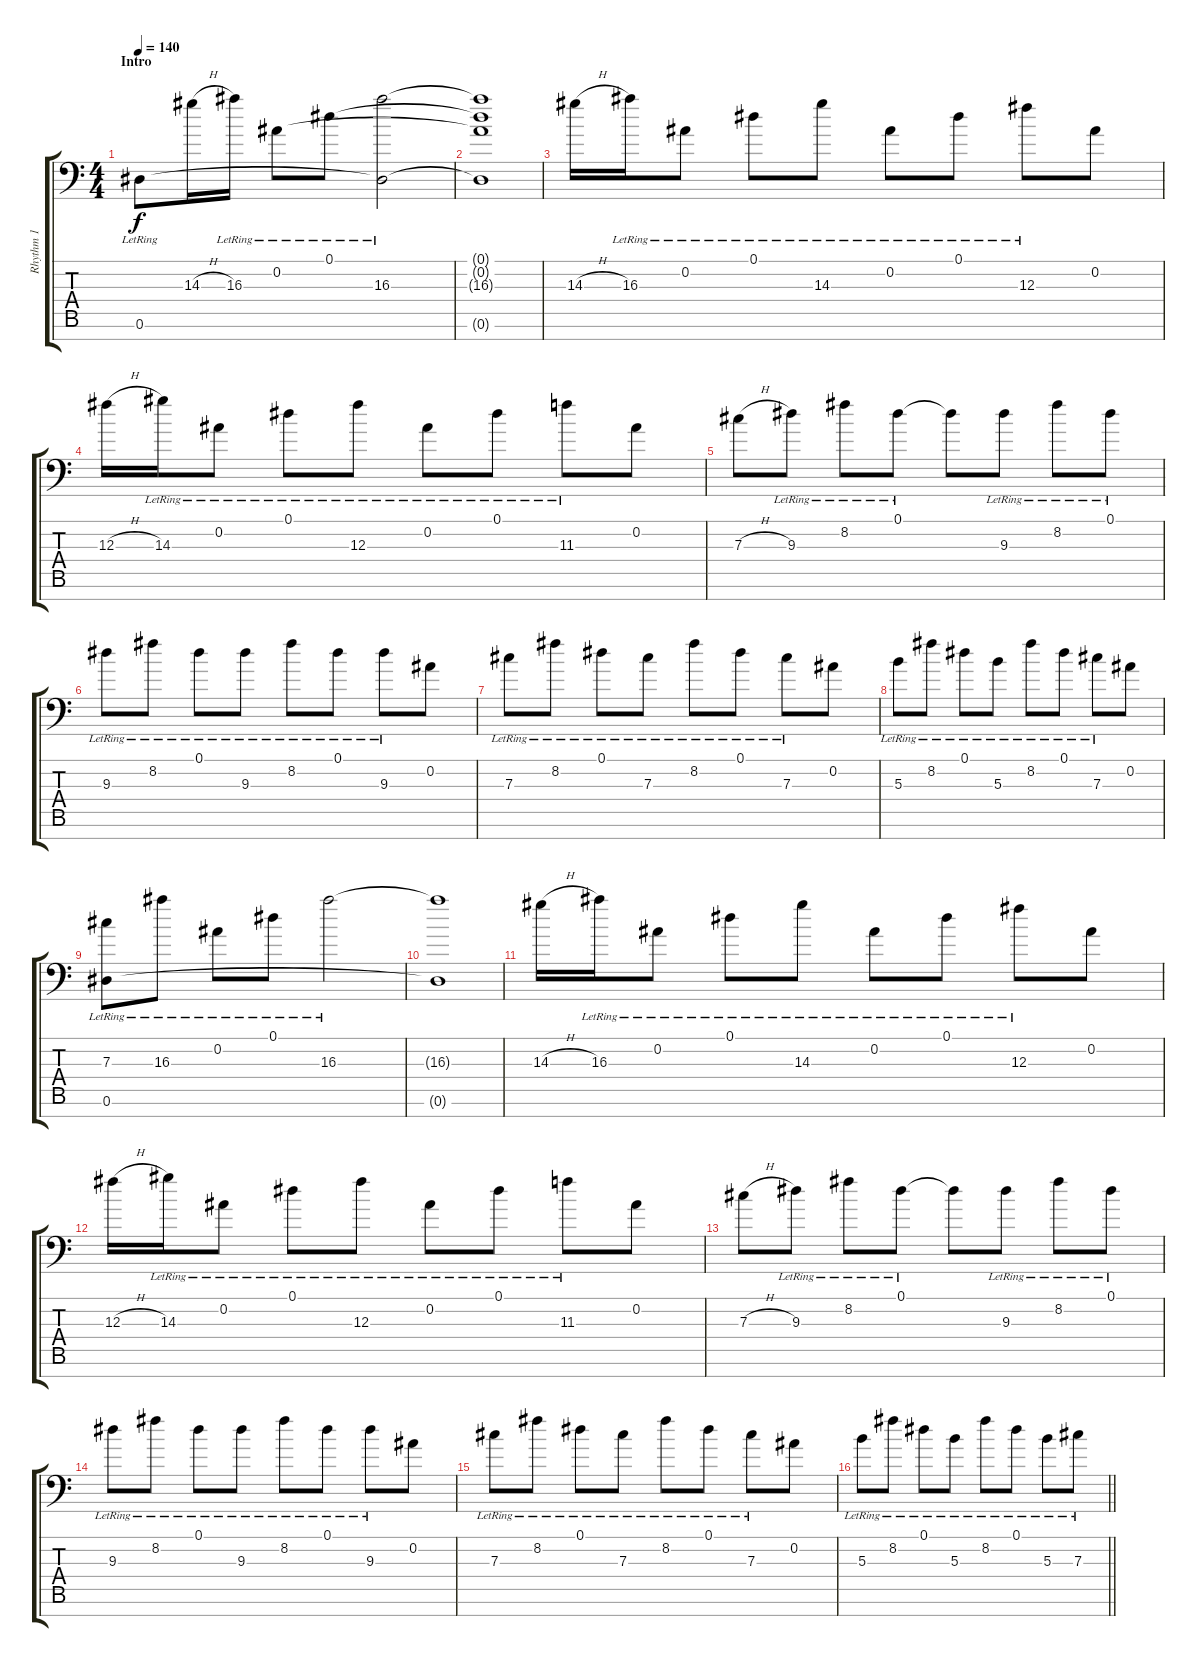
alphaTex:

\track ("Rhythm 1" "Rhythm 1") {instrument overdrivenguitar}
\staff {score tabs}
\tuning (Eb4 Bb3 Gb3 Db3 Ab2 Eb2 Bb1) {hide}
\ts (4 4)
\section ("" "Intro")
\tempo 140
\clef f4
\ks c
0.6{lr}.8{dy f instrument acousticguitarnylon} 14.3{h}.16 16.3{lr}.16 0.2{lr}.8 0.1{lr}.8 (16.3{lr} 0.6{t}).2 |
(0.1{t} 0.2{t} 16.3{t} 0.6{t}).1 |
14.3{h}.16 16.3{lr}.16 0.2{lr}.8 0.1{lr}.8 14.3{lr}.8 0.2{lr}.8 0.1{lr}.8 12.3{lr}.8 0.2.8 |
12.3{h}.16 14.3{lr}.16 0.2{lr}.8 0.1{lr}.8 12.3{lr}.8 0.2{lr}.8 0.1{lr}.8 11.3{lr}.8 0.2.8 |
7.3{h}.8 9.3{lr}.8 8.2{lr}.8 0.1{lr}.8 0.1{t}.8 9.3{lr}.8 8.2{lr}.8 0.1{lr}.8 |
9.3{lr}.8 8.2{lr}.8 0.1{lr}.8 9.3{lr}.8 8.2{lr}.8 0.1{lr}.8 9.3{lr}.8 0.2.8 |
7.3{lr}.8 8.2{lr}.8 0.1{lr}.8 7.3{lr}.8 8.2{lr}.8 0.1{lr}.8 7.3{lr}.8 0.2.8 |
5.3{lr}.8 8.2{lr}.8 0.1{lr}.8 5.3{lr}.8 8.2{lr}.8 0.1{lr}.8 7.3{lr}.8 0.2.8 |
(7.3 0.6{lr}).8 16.3{lr}.8 0.2{lr}.8 0.1{lr}.8 16.3{lr}.2 |
(16.3{t} 0.6{t}).1 |
14.3{h}.16 16.3{lr}.16 0.2{lr}.8 0.1{lr}.8 14.3{lr}.8 0.2{lr}.8 0.1{lr}.8 12.3{lr}.8 0.2.8 |
12.3{h}.16 14.3{lr}.16 0.2{lr}.8 0.1{lr}.8 12.3{lr}.8 0.2{lr}.8 0.1{lr}.8 11.3{lr}.8 0.2.8 |
7.3{h}.8 9.3{lr}.8 8.2{lr}.8 0.1{lr}.8 0.1{t}.8 9.3{lr}.8 8.2{lr}.8 0.1{lr}.8 |
9.3{lr}.8 8.2{lr}.8 0.1{lr}.8 9.3{lr}.8 8.2{lr}.8 0.1{lr}.8 9.3{lr}.8 0.2.8 |
7.3{lr}.8 8.2{lr}.8 0.1{lr}.8 7.3{lr}.8 8.2{lr}.8 0.1{lr}.8 7.3{lr}.8 0.2.8 |
\barLineRight lightlight
5.3{lr}.8 8.2{lr}.8 0.1{lr}.8 5.3{lr}.8 8.2{lr}.8 0.1{lr}.8 5.3{lr}.8 7.3{lr}.8
